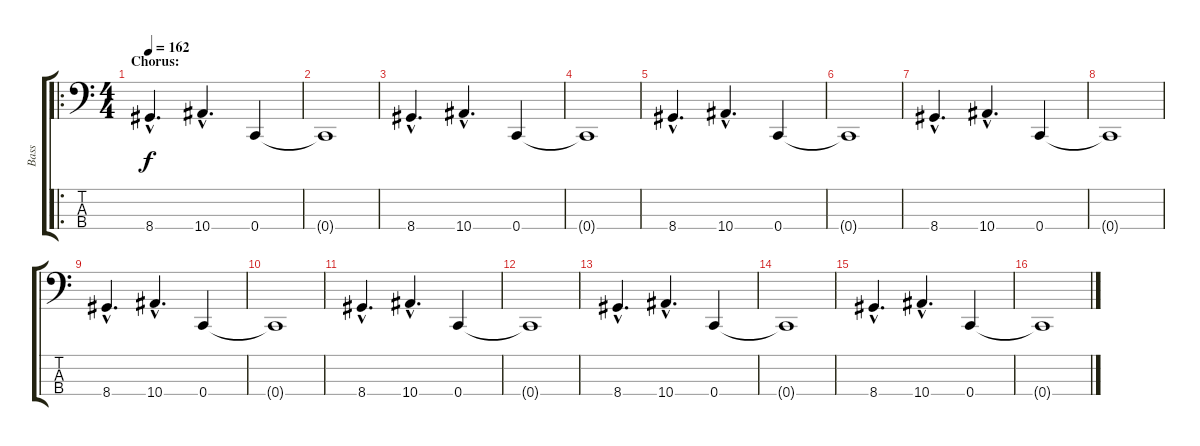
\track ("Bass" "Bass") {instrument electricbassfinger}
\staff {score tabs}
\tuning (F2 C2 G1 C1) {hide}
\ro
\ts (4 4)
\section ("" "Chorus:")
\tempo 162
\clef f4
\ks c
8.4{hac}.4{d dy f} 10.4{hac}.4{d} 0.4.4 |
0.4{t}.1 |
8.4{hac}.4{d} 10.4{hac}.4{d} 0.4.4 |
0.4{t}.1 |
8.4{hac}.4{d} 10.4{hac}.4{d} 0.4.4 |
0.4{t}.1 |
8.4{hac}.4{d} 10.4{hac}.4{d} 0.4.4 |
0.4{t}.1 |
8.4{hac}.4{d} 10.4{hac}.4{d} 0.4.4 |
0.4{t}.1 |
8.4{hac}.4{d} 10.4{hac}.4{d} 0.4.4 |
0.4{t}.1 |
8.4{hac}.4{d} 10.4{hac}.4{d} 0.4.4 |
0.4{t}.1 |
8.4{hac}.4{d} 10.4{hac}.4{d} 0.4.4 |
0.4{t}.1
